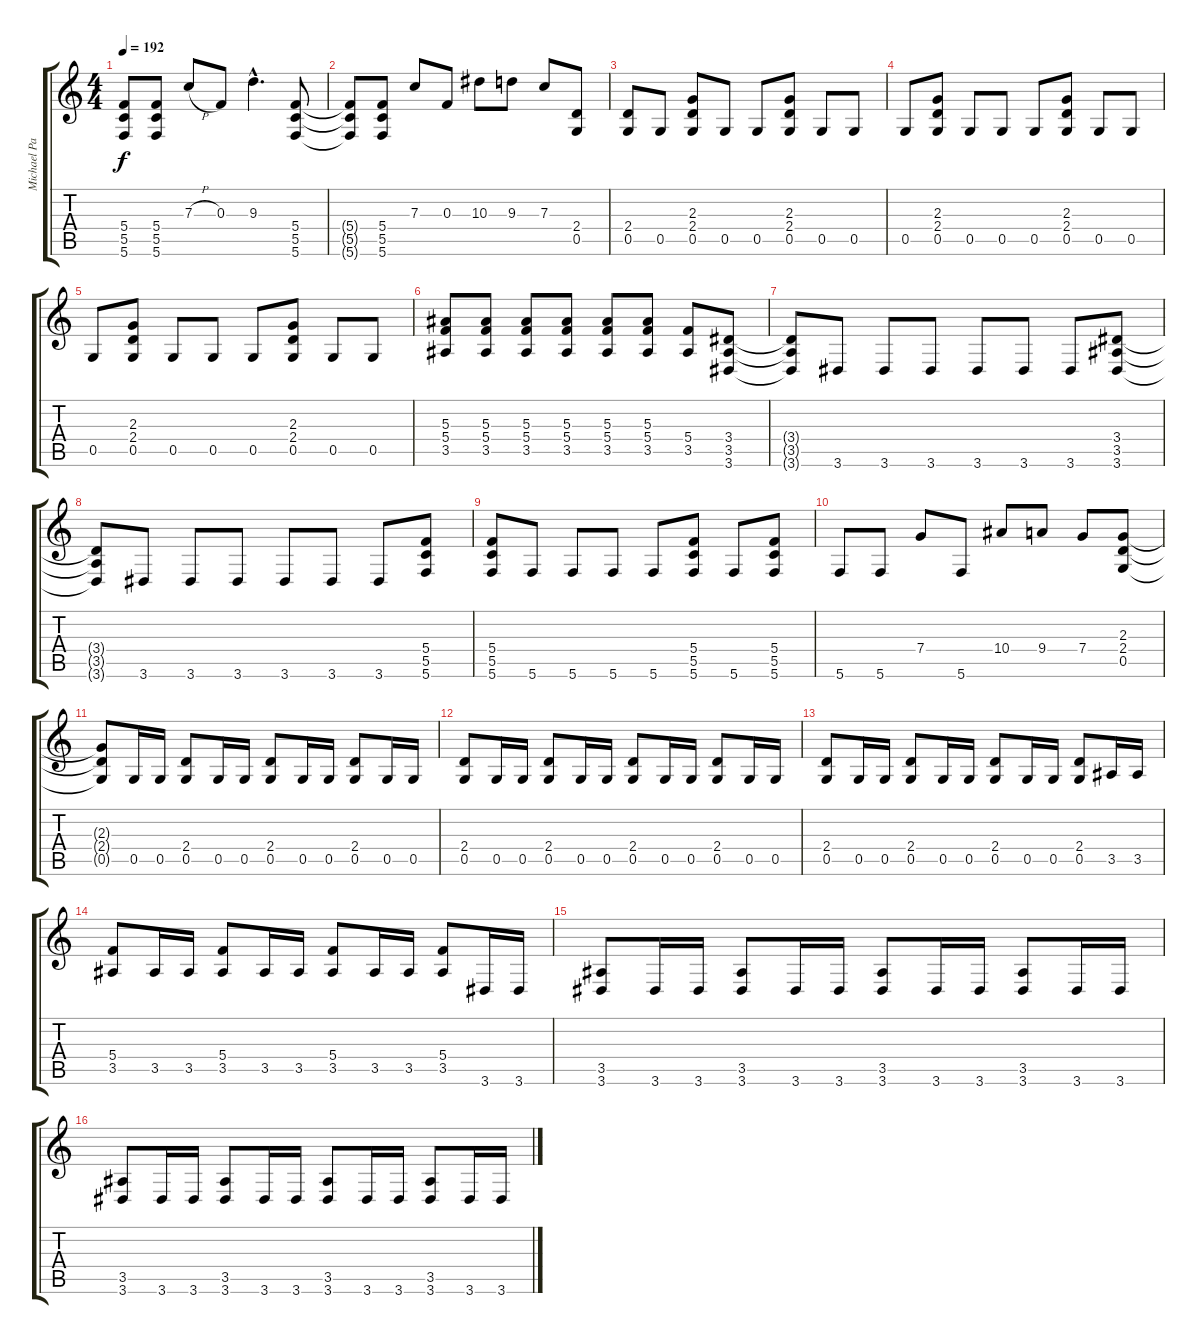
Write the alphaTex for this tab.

\track ("Michael Padget" "Michael Pa") {instrument distortionguitar}
\staff {score tabs}
\tuning (C4 A3 F3 C3 G2 C2) {hide}
\ts (4 4)
\tempo 192
\clef g2
\ks c
(5.4{t} 5.5{t} 5.6{t}).8{dy f} (5.4 5.5 5.6).8 7.3{h}.8 0.3.8 9.3{hac}.4{d} (5.4 5.5 5.6).8 |
(5.4{t} 5.5{t} 5.6{t}).8 (5.4 5.5 5.6).8 7.3.8 0.3.8 10.3.8 9.3.8 7.3.8 (2.4 0.5).8 |
(2.4 0.5).8 0.5.8 (2.3 2.4 0.5).8 0.5.8 0.5.8 (2.3 2.4 0.5).8 0.5.8 0.5.8 |
0.5.8 (2.3 2.4 0.5).8 0.5.8 0.5.8 0.5.8 (2.3 2.4 0.5).8 0.5.8 0.5.8 |
0.5.8 (2.3 2.4 0.5).8 0.5.8 0.5.8 0.5.8 (2.3 2.4 0.5).8 0.5.8 0.5.8 |
(5.3 5.4 3.5).8 (5.3 5.4 3.5).8 (5.3 5.4 3.5).8 (5.3 5.4 3.5).8 (5.3 5.4 3.5).8 (5.3 5.4 3.5).8 (5.4 3.5).8 (3.4 3.5 3.6).8 |
(3.4{t} 3.5{t} 3.6{t}).8 3.6.8 3.6.8 3.6.8 3.6.8 3.6.8 3.6.8 (3.4 3.5 3.6).8 |
(3.4{t} 3.5{t} 3.6{t}).8 3.6.8 3.6.8 3.6.8 3.6.8 3.6.8 3.6.8 (5.4 5.5 5.6).8 |
(5.4 5.5 5.6).8 5.6.8 5.6.8 5.6.8 5.6.8 (5.4 5.5 5.6).8 5.6.8 (5.4 5.5 5.6).8 |
5.6.8 5.6.8 7.4.8 5.6.8 10.4.8 9.4.8 7.4.8 (2.3 2.4 0.5).8 |
(2.3{t} 2.4{t} 0.5{t}).8 0.5.16 0.5.16 (2.4 0.5).8 0.5.16 0.5.16 (2.4 0.5).8 0.5.16 0.5.16 (2.4 0.5).8 0.5.16 0.5.16 |
(2.4 0.5).8 0.5.16 0.5.16 (2.4 0.5).8 0.5.16 0.5.16 (2.4 0.5).8 0.5.16 0.5.16 (2.4 0.5).8 0.5.16 0.5.16 |
(2.4 0.5).8 0.5.16 0.5.16 (2.4 0.5).8 0.5.16 0.5.16 (2.4 0.5).8 0.5.16 0.5.16 (2.4 0.5).8 3.5.16 3.5.16 |
(5.4 3.5).8 3.5.16 3.5.16 (5.4 3.5).8 3.5.16 3.5.16 (5.4 3.5).8 3.5.16 3.5.16 (5.4 3.5).8 3.6.16 3.6.16 |
(3.5 3.6).8 3.6.16 3.6.16 (3.5 3.6).8 3.6.16 3.6.16 (3.5 3.6).8 3.6.16 3.6.16 (3.5 3.6).8 3.6.16 3.6.16 |
(3.5 3.6).8 3.6.16 3.6.16 (3.5 3.6).8 3.6.16 3.6.16 (3.5 3.6).8 3.6.16 3.6.16 (3.5 3.6).8 3.6.16 3.6.16
